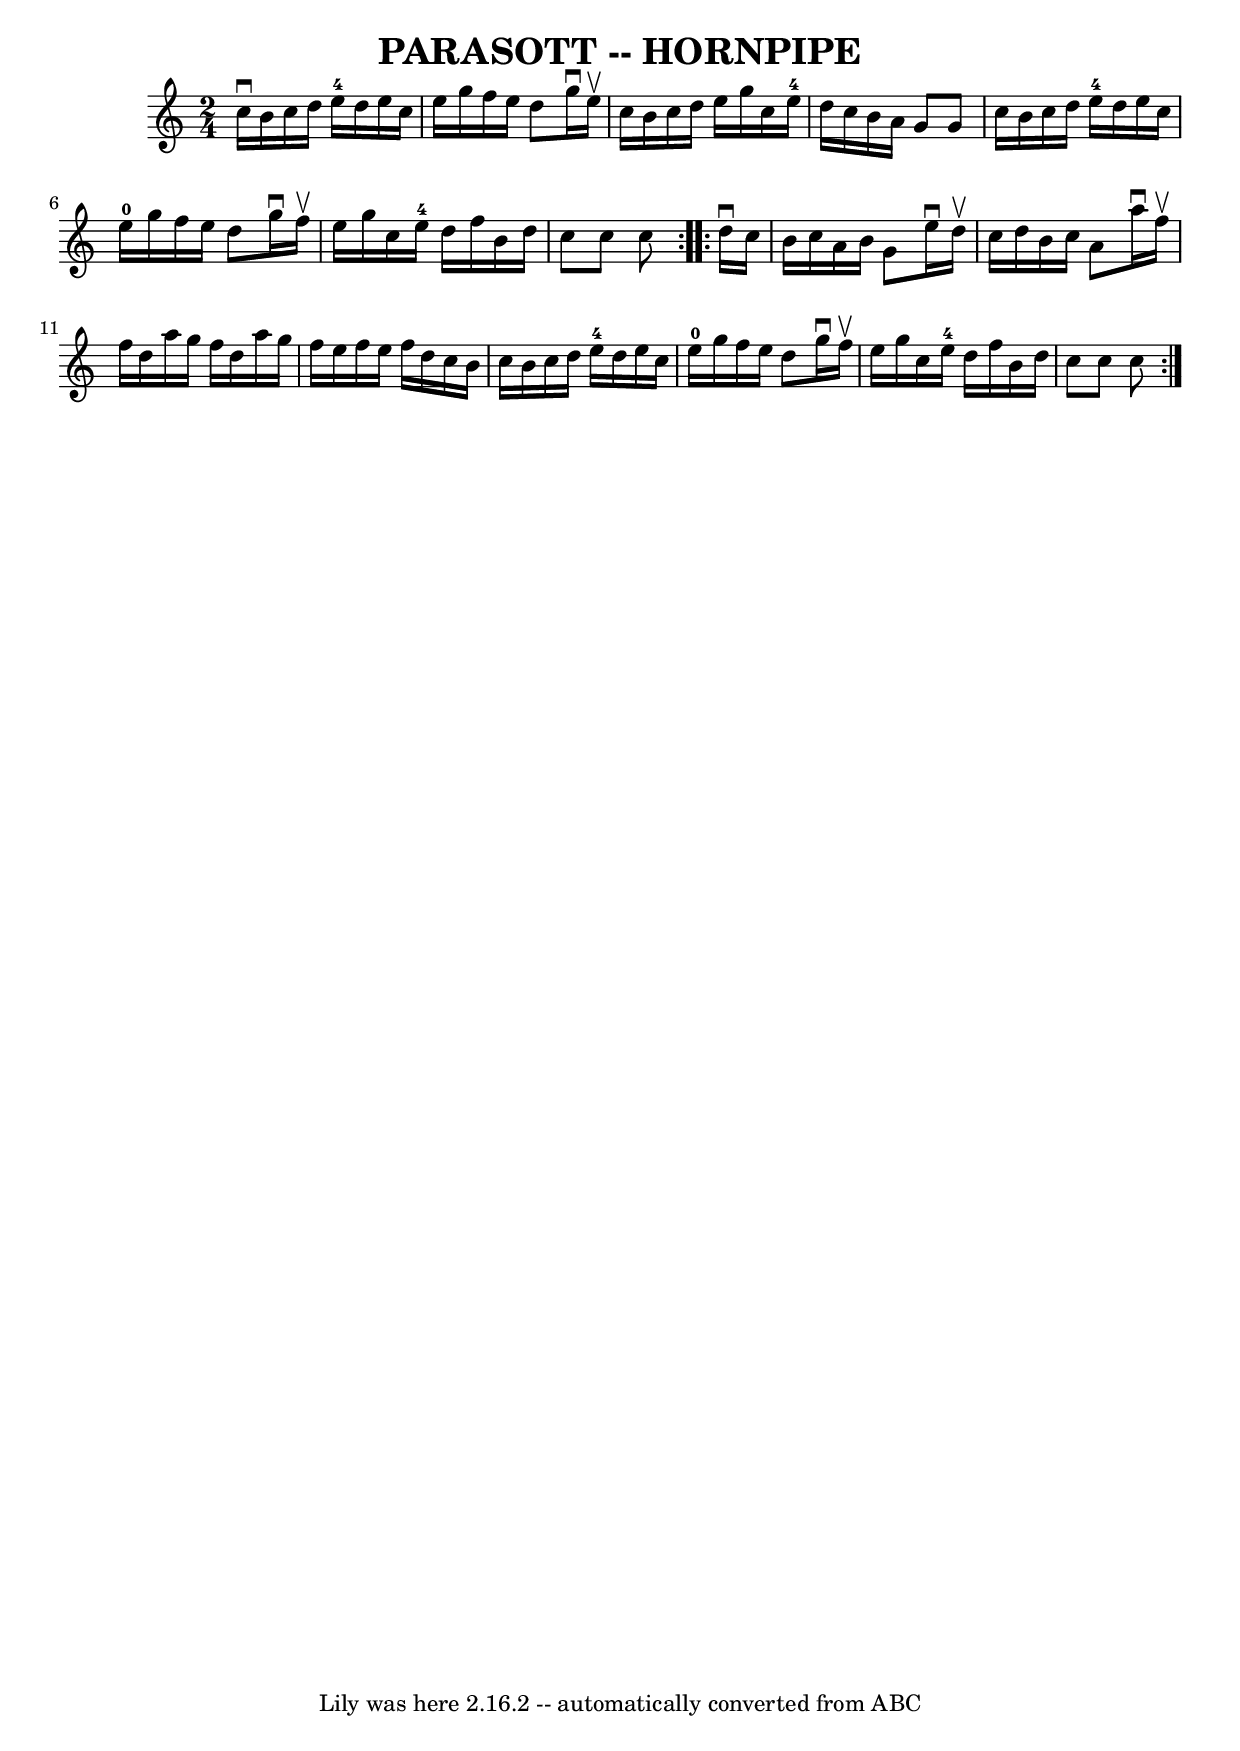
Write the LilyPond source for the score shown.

\version "2.16.2"
\include "Mammoth.ily"
\header {
  %% book = "Ryan's Mammoth Collection of Fiddle Tunes"
  crossRefNumber = "1"
  footnotes = ""
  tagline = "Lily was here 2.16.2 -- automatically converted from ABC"
  title = "PARASOTT -- HORNPIPE"

}
voicedefault =  {



  \repeat volta 2 {

    \time 2/4 
    \key c \major
    c''16^\downbow b'16 c''16 d''16 e''16 
    -4 d''16 e''16 c''16    |
    e''16 g''16 f''16 e''16   
    d''8 g''16^\downbow e''16^\upbow   |
    c''16 b'16 c''16    
    d''16 e''16 g''16 c''16 e''16-4   |
    d''16 c''16    
    b'16 a'16 g'8 g'8        |
    c''16 b'16 c''16 d''16    
    e''16-4 d''16 e''16 c''16    |
    e''16-0 g''16    
    f''16 e''16 d''8 g''16^\downbow f''16^\upbow   |
    e''16    
    g''16 c''16 e''16-4 d''16 f''16 b'16 d''16    |
    
    c''8 c''8 c''8    
  }     
  \repeat volta 2 {
    d''16^\downbow c''16       
    |
    b'16 c''16 a'16 b'16 g'8 e''16^\downbow d''16^\upbow   |
    c''16 d''16 b'16 c''16 a'8 a''16^\downbow  
    f''16^\upbow   |
    f''16 d''16 a''16 g''16 f''16 d''16  
    a''16 g''16    |
    f''16 e''16 f''16 e''16 f''16    
    d''16 c''16 b'16        |
    c''16 b'16 c''16 d''16      
    e''16-4 d''16 e''16 c''16    |
    e''16-0 g''16    
    f''16 e''16 d''8 g''16^\downbow f''16^\upbow   |
    e''16    
    g''16 c''16 e''16-4 d''16 f''16 b'16 d''16    |
    
    c''8 c''8 c''8    
  }   

}

\score{
  <<

    \context Staff="default"
    {
      \voicedefault 
      
    }

  >>
  \layout {
    
  }
  \midi {
  }

}
